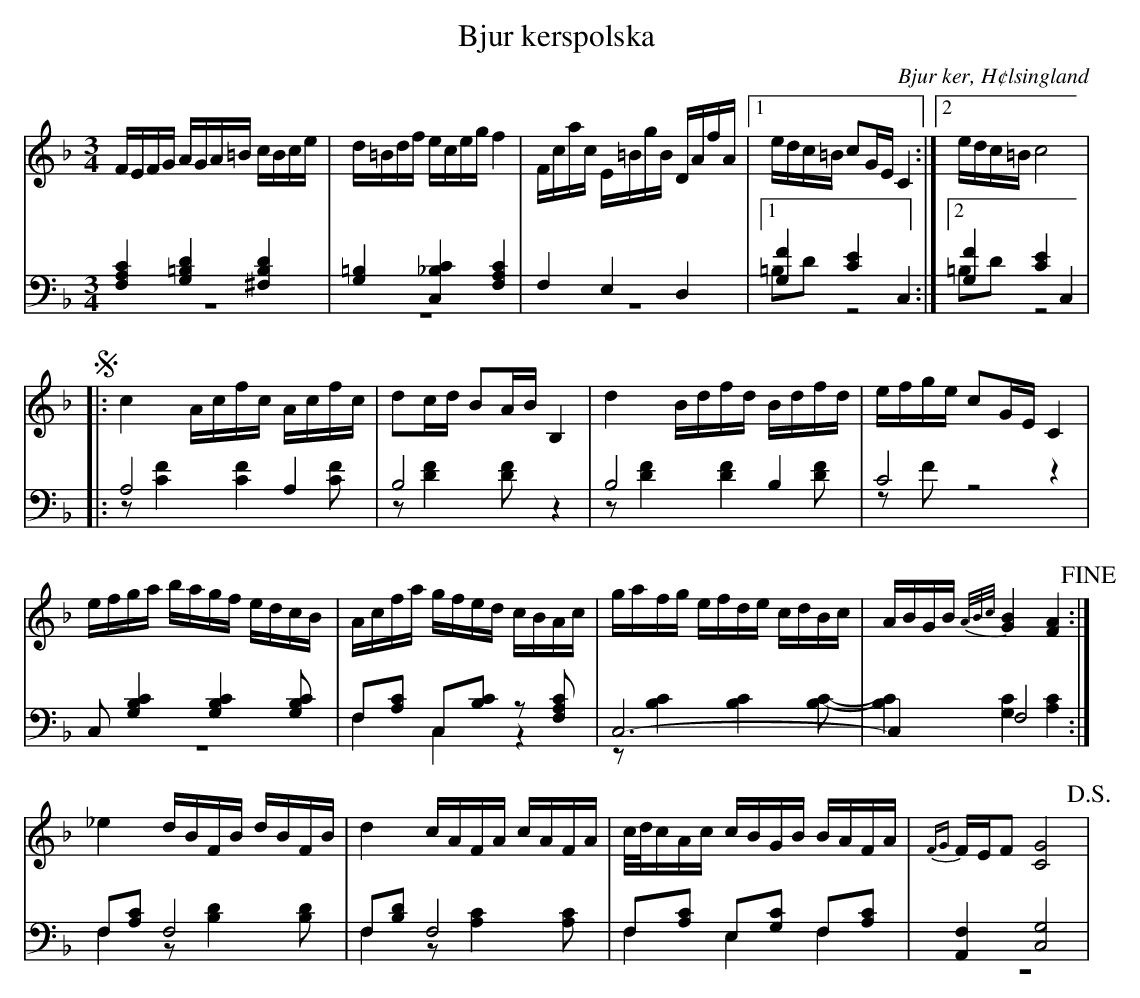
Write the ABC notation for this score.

X:1
T: Bjur kerspolska
O: Bjur ker, H¢lsingland
M: 3/4
L: 1/16
K: F
V:1
V:2
V:3 merge
V:1
FEFG AGA=B cBce|d=Bdf eceg f4|Fcac E=BgB DAfA|1 edc=B c2GE C4:|2 edc=B c8 |
!segno! |:c4 Acfc Acfc|d2cd B2AB B,4|d4 Bdfd Bdfd|efge c2GE C4|
efga bagf edcB|Acfa gfed cBAc|gafg efde cdBc|ABGB {A/B/c/}[G4B4] [F4A4] !fine!:|
_e4 dBFB dBFB|d4 cAFA cAFA|c/d/cAc cBGB BAFA|{FG}FEF2 [C8G8] !D.S.!|
V:2 clef=bass
[F,4A,4C4] [G,4=B,4D4] [^F,4B,4D4]|[G,4=B,4] [C,4_B,4C4] [F,4A,4C4]|F,4 E,4 D,4|1 [G,4F4] [C4E4] C,4:|2 [G,4F4] [C4E4] C,4 |
|:A,8 A,4|B,8 z4|B,8  B,4|C8 z4|
C,2 [G,4B,4C4] [G,4B,4C4] [G,2B,2C2]|F,2[A,2C2] C,2[B,2C2] z2 [F,2A,2C2]|C,12-|C,4 F,8:|
F,2[A,2C2] F,8|F,2[B,2D2] F,8|F,2[A,2C2] E,2[G,2C2] F,2[A,2C2]|[A,,4F,4] [C,8G,8] |
V:3 clef=bass
z12|z12|z12|1 =B,2D2 z8:|2 =B,2D2 z8|
|:z2 [C4F4] [C4F4] [C2F2]|z2 [D4F4] [D2F2] z4|z2 [D4F4] [D4F4] [D2F2]|z2 F2 z8|
z12|F,4 C,4 z4|z2 [B,4C4] [B,4C4] [B,2C2]-|[B,4C4] [G,4C4] [A,4C4]:|
F,4 z2 [B,4D4] [B,2D2]|F,4 z2 [A,4C4] [A,2C2]|F,4 E,4 F,4|z12|
